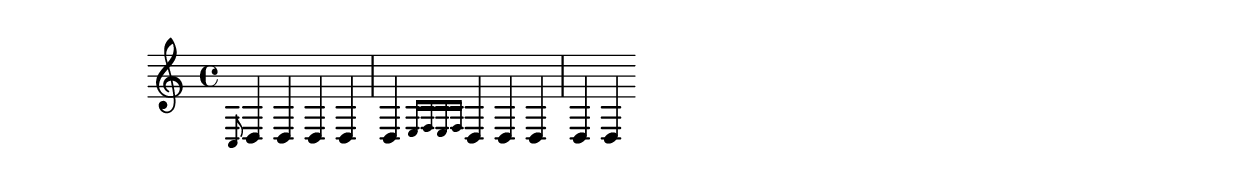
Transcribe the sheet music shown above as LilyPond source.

#(ly:set-option 'old-relative)
\version "2.3.22"
\header{ texidoc = "Tests MIDI output with grace notes. " }

\score { 
  \context Voice \relative c {
    \context Voice=VoiceOne
	\grace {
  \override Stem  #'stroke-style = #"grace"
   c8 
  \revert Stem #'stroke-style }
 d4 d d d d
	\grace {
  \override Stem  #'stroke-style = #"grace"
   e16 f e f 
  \revert Stem #'stroke-style }
 d4 d d d d 
	
  }
  \layout { }  
  \midi { }
}

